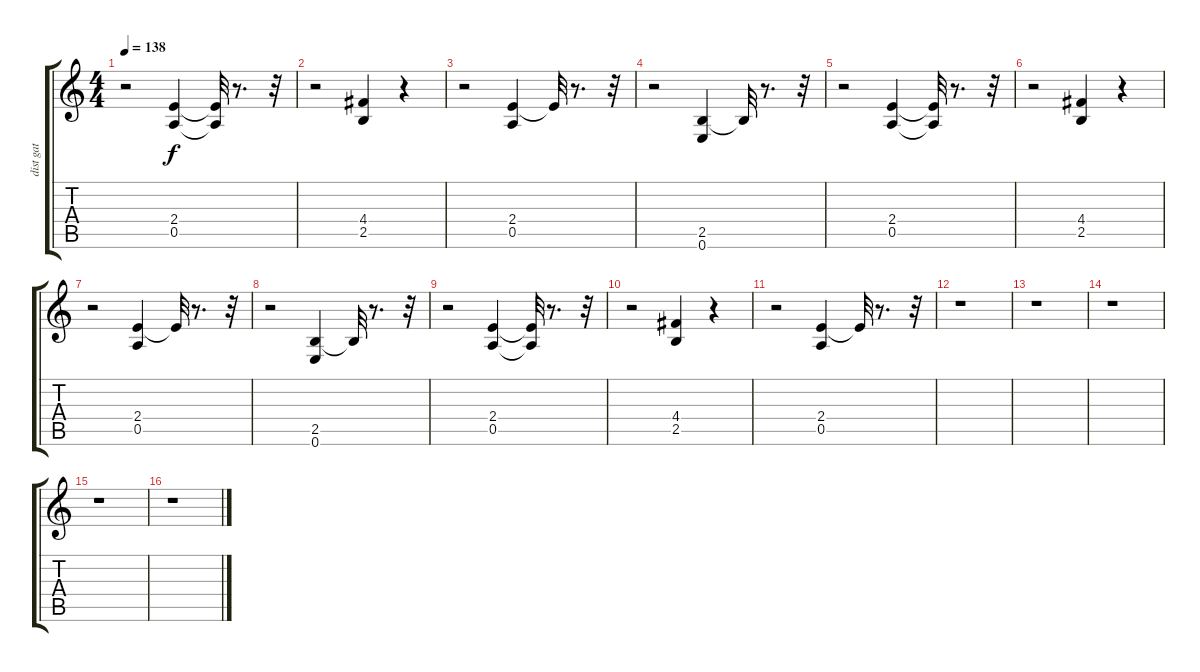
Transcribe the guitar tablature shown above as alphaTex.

\track ("dist gat" "dist gat") {instrument overdrivenguitar}
\staff {score tabs}
\tuning (E4 B3 G3 D3 A2 E2) {hide}
\ts (4 4)
\tempo 138
\clef g2
\ks c
r.2{dy f} (2.4 0.5).4 (2.4{t} 0.5{t}).32 r.8{d} r.32 |
r.2 (4.4 2.5).4 r.4 |
r.2 (2.4 0.5).4 2.4{t}.32 r.8{d} r.32 |
r.2 (2.5 0.6).4 2.5{t}.32 r.8{d} r.32 |
r.2 (2.4 0.5).4 (2.4{t} 0.5{t}).32 r.8{d} r.32 |
r.2 (4.4 2.5).4 r.4 |
r.2 (2.4 0.5).4 2.4{t}.32 r.8{d} r.32 |
r.2 (2.5 0.6).4 2.5{t}.32 r.8{d} r.32 |
r.2 (2.4 0.5).4 (2.4{t} 0.5{t}).32 r.8{d} r.32 |
r.2 (4.4 2.5).4 r.4 |
r.2 (2.4 0.5).4 2.4{t}.32 r.8{d} r.32 |
r.1 |
r.1 |
r.1 |
r.1 |
r.1
